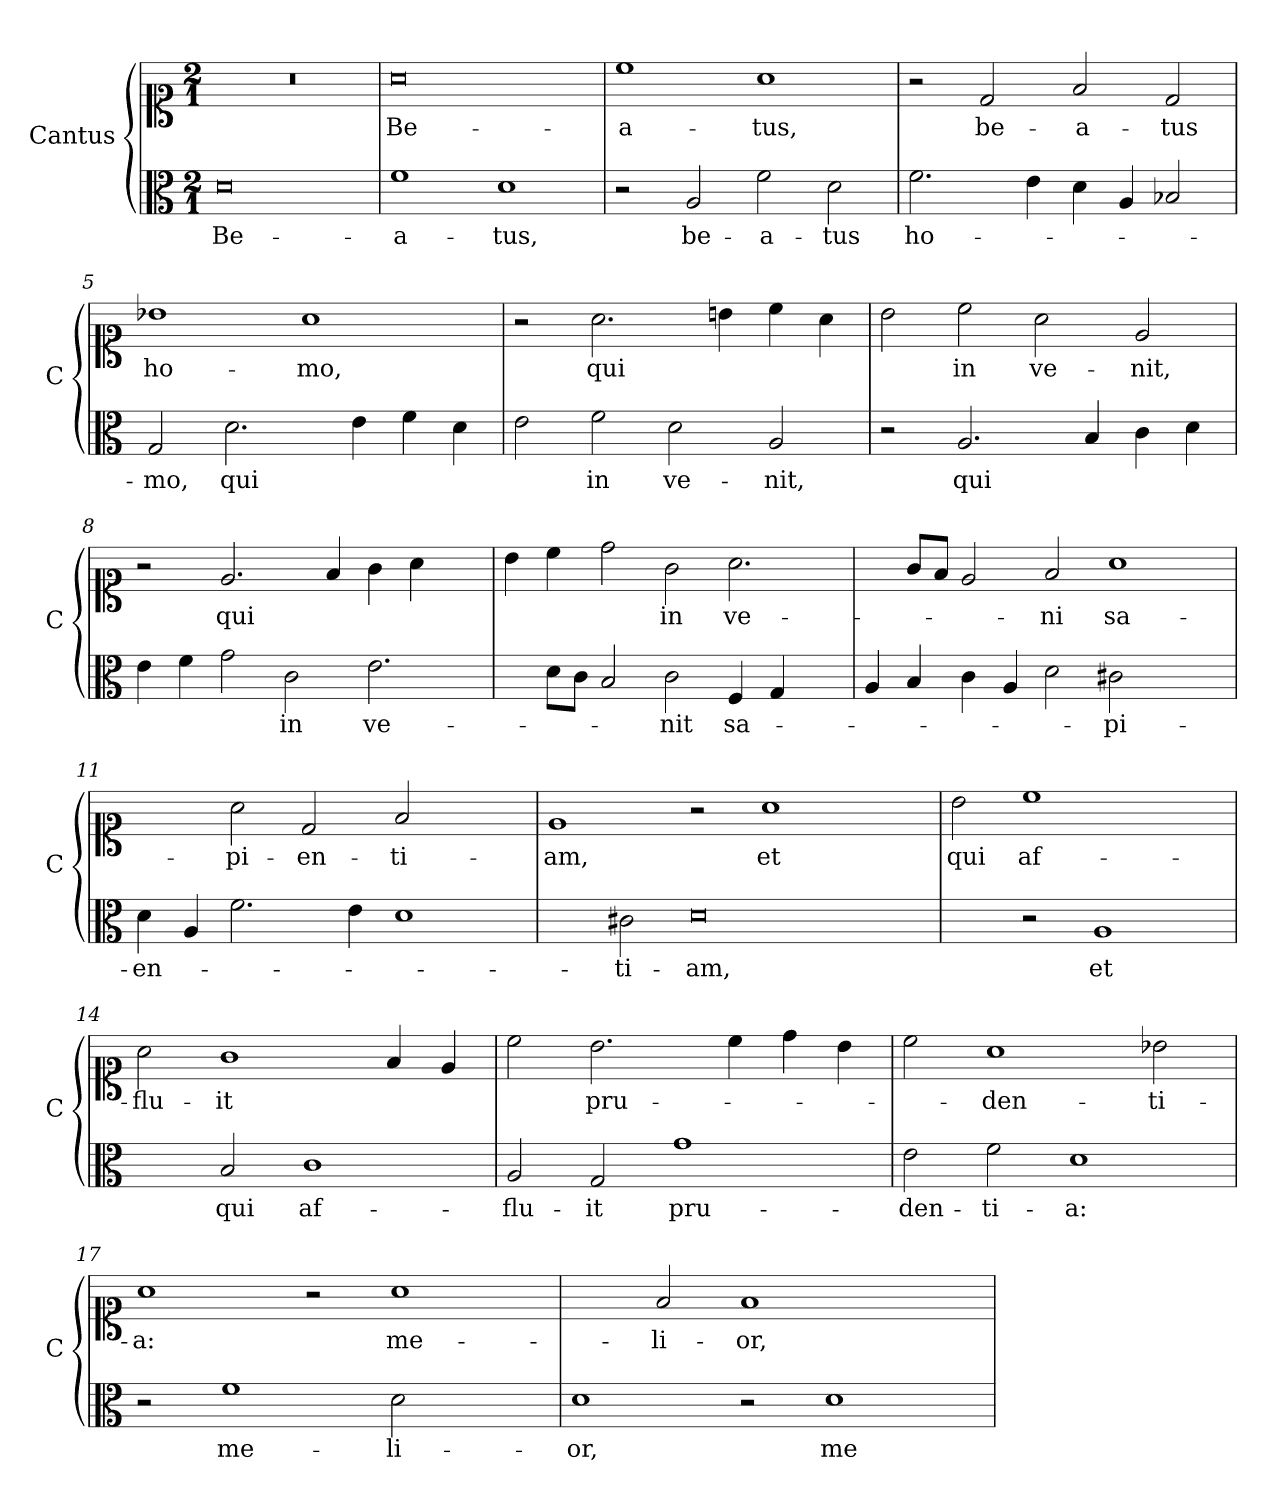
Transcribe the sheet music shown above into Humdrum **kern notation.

**kern	**text	**kern	**text
*part1	*part1	*part1	*part1
*staff2	*staff2	*staff1	*staff1
*I"Cantus	*	*	*
*I'C	*	*	*
*clefC3	*	*clefC1	*
*k[]	*	*k[]	*
*D:dor	*	*D:dor	*
*M2/1	*	*M2/1	*
=1	=1	=1	=1
0d	Be-	0r	.
=2	=2	=2	=2
1f	-a-	0a	Be-
1d	-tus,	.	.
=3	=3	=3	=3
2r	.	1cc	-a-
2A	be-	.	.
2f	-a-	1a	-tus,
2d	-tus	.	.
=4	=4	=4	=4
2.f	ho-	2r	.
.	.	2d	be-
4e	.	.	.
4d	.	2f	-a-
4A	.	.	.
2B-X	.	2d	-tus
=5	=5	=5	=5
2G	-mo,	1b-X	ho-
2.d	qui	.	.
.	.	1a	-mo,
4e	.	.	.
4f	.	.	.
4d	.	.	.
=6	=6	=6	=6
2e	.	2r	.
2f	in	2.a	qui
2d	ve-	.	.
.	.	4bn	.
2A	-nit,	4cc	.
.	.	4a	.
=7	=7	=7	=7
2r	.	2b	.
2.A	qui	2cc	in
.	.	2a	ve-
4B	.	.	.
4c	.	2e	-nit,
4d	.	.	.
=8	=8	=8	=8
4e	.	2r	.
4f	.	.	.
2g	.	2.e	qui
2c	in	.	.
.	.	4f	.
2.e	ve-	4g	.
.	.	4a	.
.	.	4ryy	.
=9	=9	=9	=9
4ryy	.	4b	.
8dL	.	4cc	.
8cJ	.	.	.
2B	.	2dd	.
2c	-nit	2g	in
4F	sa-	2.a	ve-
4G	.	.	.
4ryy	.	.	.
=10	=10	=10	=10
4A	.	4ryy	.
4B	.	8gL	.
.	.	8fJ	.
4c	.	2e	.
4A	.	.	.
2d	.	2f	-ni
2c#X	-pi-	1a	sa-
2ryy	.	.	.
=11	=11	=11	=11
4d	-en-	2ryy	.
4A	.	.	.
2.f	.	2a	-pi-
.	.	2d	-en-
4e	.	.	.
1d	.	2f	-ti-
.	.	2ryy	.
=12	=12	=12	=12
2ryy	.	1e	-am,
2c#X	-ti-	.	.
0d	-am,	2r	.
.	.	1a	et
.	.	2ryy	.
=13	=13	=13	=13
2ryy	.	2b	qui
2r	.	1cc	af-
1A	et	.	.
.	.	2ryy	.
=14	=14	=14	=14
2ryy	.	2a	-flu-
2B	qui	1g	-it
1c	af-	.	.
.	.	4f	.
.	.	4e	.
=15	=15	=15	=15
2A	-flu-	2cc	.
2G	-it	2.b	pru-
1g	pru-	.	.
.	.	4cc	.
.	.	4dd	.
.	.	4b	.
=16	=16	=16	=16
2e	-den-	2cc	.
2f	-ti-	1a	-den-
1d	-a:	.	.
.	.	2b-X	-ti-
=17	=17	=17	=17
2r	.	1a	-a:
1f	me-	.	.
.	.	2r	.
2d	-li-	1a	me-
2ryy	.	.	.
=18	=18	=18	=18
1d	-or,	2ryy	.
.	.	2f	-li-
2r	.	1f	-or,
1d	me-	.	.
.	.	2ryy	.
=	=	=	=
*-	*-	*-	*-
